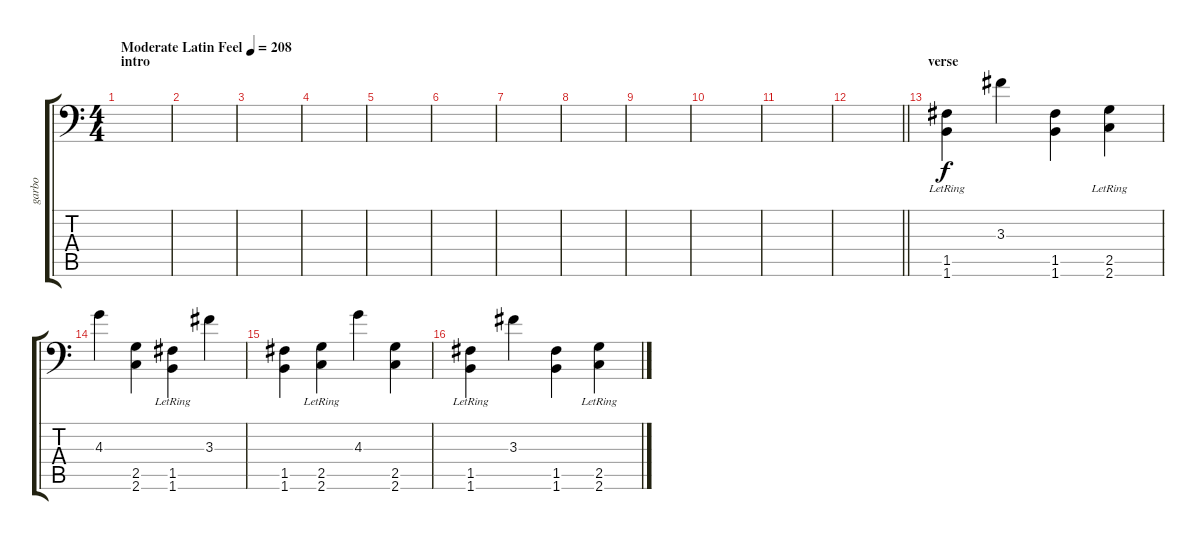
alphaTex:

\track ("garbo" "garbo") {instrument distortionguitar}
\staff {score tabs}
\tuning (C4 G3 Eb3 Bb2 F2 Bb1) {hide}
\ts (4 4)
\section ("" "intro")
\tempo (208 "Moderate Latin Feel")
\clef f4
\ks c
|
|
|
|
|
|
|
|
|
|
|
\barLineRight lightlight
|
\section ("" "verse ")
(1.5{lr} 1.6{lr}).4 3.3.4 (1.5 1.6).4 (2.5{lr} 2.6{lr}).4 |
4.3.4 (2.5 2.6).4 (1.5{lr} 1.6{lr}).4 3.3.4 |
(1.5 1.6).4 (2.5{lr} 2.6{lr}).4 4.3.4 (2.5 2.6).4 |
(1.5{lr} 1.6{lr}).4 3.3.4 (1.5 1.6).4 (2.5{lr} 2.6{lr}).4
